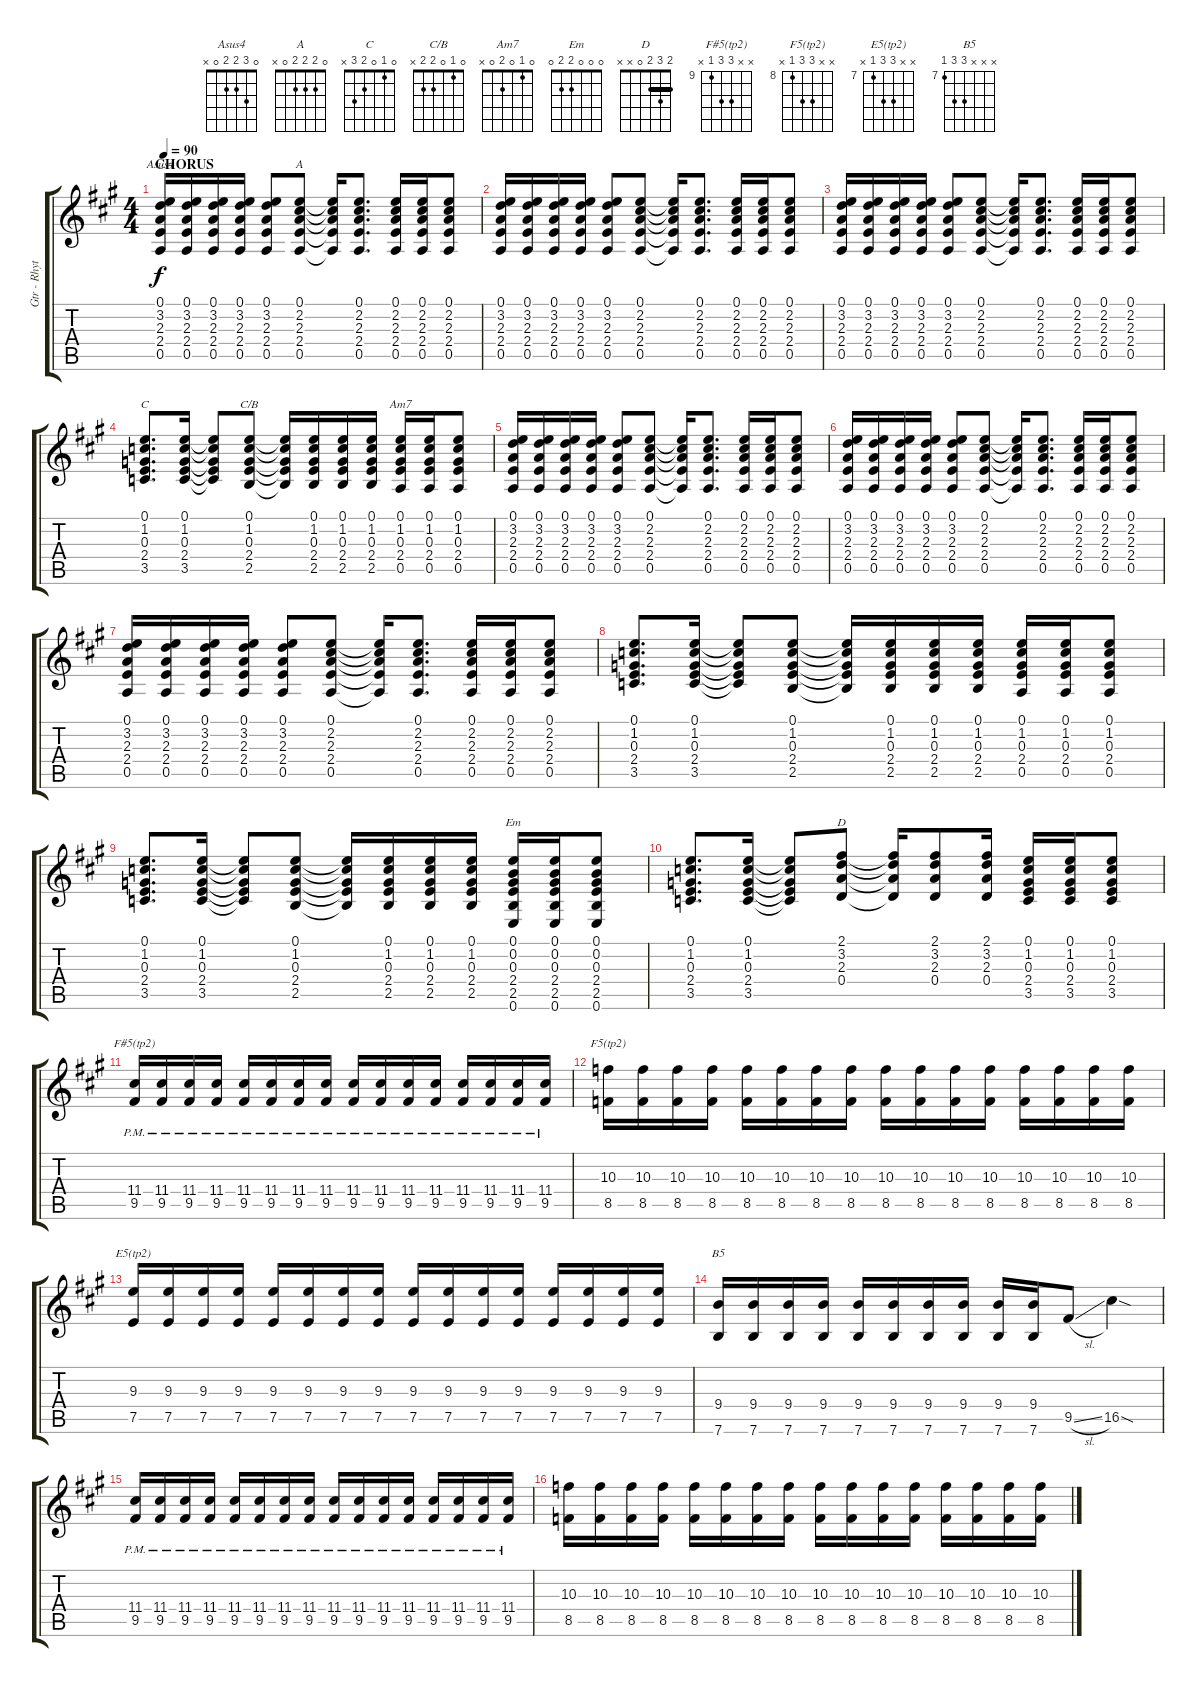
\track ("Gtr - Rhythm 1" "Gtr - Rhyt") {instrument overdrivenguitar}
\staff {score tabs}
\tuning (E4 B3 G3 D3 A2 E2) {hide}
\chord ("Asus4" 0 3 2 2 0 x)
\chord ("A" 0 2 2 2 0 x)
\chord ("C" 0 1 0 2 3 x)
\chord ("C/B" 0 1 0 2 2 x)
\chord ("Am7" 0 1 0 2 0 x)
\chord ("Em" 0 0 0 2 2 0)
\chord ("D" 2 3 2 0 x x) {barre 2}
\chord ("F#5(tp2)" x x 11 11 9 x) {firstfret 9}
\chord ("F5(tp2)" x x 10 10 8 x) {firstfret 8}
\chord ("E5(tp2)" x x 9 9 7 x) {firstfret 7}
\chord ("B5" x x x 9 9 7) {firstfret 7}
\ts (4 4)
\section ("" "CHORUS")
\tempo 90
\clef g2
\ks f#minor
(0.1 3.2 2.3 2.4 0.5).16{ch "Asus4" dy f} (0.1 3.2 2.3 2.4 0.5).16 (0.1 3.2 2.3 2.4 0.5).16 (0.1 3.2 2.3 2.4 0.5).16 (0.1 3.2 2.3 2.4 0.5).8 (0.1 2.2 2.3 2.4 0.5).8{ch "A"} (0.1{t} 2.2{t} 2.3{t} 2.4{t} 0.5{t}).16 (0.1 2.2 2.3 2.4 0.5).8{d} (0.1 2.2 2.3 2.4 0.5).16 (0.1 2.2 2.3 2.4 0.5).16 (0.1 2.2 2.3 2.4 0.5).8 |
(0.1 3.2 2.3 2.4 0.5).16 (0.1 3.2 2.3 2.4 0.5).16 (0.1 3.2 2.3 2.4 0.5).16 (0.1 3.2 2.3 2.4 0.5).16 (0.1 3.2 2.3 2.4 0.5).8 (0.1 2.2 2.3 2.4 0.5).8 (0.1{t} 2.2{t} 2.3{t} 2.4{t} 0.5{t}).16 (0.1 2.2 2.3 2.4 0.5).8{d} (0.1 2.2 2.3 2.4 0.5).16 (0.1 2.2 2.3 2.4 0.5).16 (0.1 2.2 2.3 2.4 0.5).8 |
(0.1 3.2 2.3 2.4 0.5).16 (0.1 3.2 2.3 2.4 0.5).16 (0.1 3.2 2.3 2.4 0.5).16 (0.1 3.2 2.3 2.4 0.5).16 (0.1 3.2 2.3 2.4 0.5).8 (0.1 2.2 2.3 2.4 0.5).8 (0.1{t} 2.2{t} 2.3{t} 2.4{t} 0.5{t}).16 (0.1 2.2 2.3 2.4 0.5).8{d} (0.1 2.2 2.3 2.4 0.5).16 (0.1 2.2 2.3 2.4 0.5).16 (0.1 2.2 2.3 2.4 0.5).8 |
(0.1 1.2 0.3 2.4 3.5).8{d ch "C"} (0.1 1.2 0.3 2.4 3.5).16 (0.1{t} 1.2{t} 0.3{t} 2.4{t} 3.5{t}).8 (0.1 1.2 0.3 2.4 2.5).8{ch "C/B"} (0.1{t} 1.2{t} 0.3{t} 2.4{t} 2.5{t}).16 (0.1 1.2 0.3 2.4 2.5).16 (0.1 1.2 0.3 2.4 2.5).16 (0.1 1.2 0.3 2.4 2.5).16 (0.1 1.2 0.3 2.4 0.5).16{ch "Am7"} (0.1 1.2 0.3 2.4 0.5).16 (0.1 1.2 0.3 2.4 0.5).8 |
(0.1 3.2 2.3 2.4 0.5).16 (0.1 3.2 2.3 2.4 0.5).16 (0.1 3.2 2.3 2.4 0.5).16 (0.1 3.2 2.3 2.4 0.5).16 (0.1 3.2 2.3 2.4 0.5).8 (0.1 2.2 2.3 2.4 0.5).8 (0.1{t} 2.2{t} 2.3{t} 2.4{t} 0.5{t}).16 (0.1 2.2 2.3 2.4 0.5).8{d} (0.1 2.2 2.3 2.4 0.5).16 (0.1 2.2 2.3 2.4 0.5).16 (0.1 2.2 2.3 2.4 0.5).8 |
(0.1 3.2 2.3 2.4 0.5).16 (0.1 3.2 2.3 2.4 0.5).16 (0.1 3.2 2.3 2.4 0.5).16 (0.1 3.2 2.3 2.4 0.5).16 (0.1 3.2 2.3 2.4 0.5).8 (0.1 2.2 2.3 2.4 0.5).8 (0.1{t} 2.2{t} 2.3{t} 2.4{t} 0.5{t}).16 (0.1 2.2 2.3 2.4 0.5).8{d} (0.1 2.2 2.3 2.4 0.5).16 (0.1 2.2 2.3 2.4 0.5).16 (0.1 2.2 2.3 2.4 0.5).8 |
(0.1 3.2 2.3 2.4 0.5).16 (0.1 3.2 2.3 2.4 0.5).16 (0.1 3.2 2.3 2.4 0.5).16 (0.1 3.2 2.3 2.4 0.5).16 (0.1 3.2 2.3 2.4 0.5).8 (0.1 2.2 2.3 2.4 0.5).8 (0.1{t} 2.2{t} 2.3{t} 2.4{t} 0.5{t}).16 (0.1 2.2 2.3 2.4 0.5).8{d} (0.1 2.2 2.3 2.4 0.5).16 (0.1 2.2 2.3 2.4 0.5).16 (0.1 2.2 2.3 2.4 0.5).8 |
(0.1 1.2 0.3 2.4 3.5).8{d} (0.1 1.2 0.3 2.4 3.5).16 (0.1{t} 1.2{t} 0.3{t} 2.4{t} 3.5{t}).8 (0.1 1.2 0.3 2.4 2.5).8 (0.1{t} 1.2{t} 0.3{t} 2.4{t} 2.5{t}).16 (0.1 1.2 0.3 2.4 2.5).16 (0.1 1.2 0.3 2.4 2.5).16 (0.1 1.2 0.3 2.4 2.5).16 (0.1 1.2 0.3 2.4 0.5).16 (0.1 1.2 0.3 2.4 0.5).16 (0.1 1.2 0.3 2.4 0.5).8 |
(0.1 1.2 0.3 2.4 3.5).8{d} (0.1 1.2 0.3 2.4 3.5).16 (0.1{t} 1.2{t} 0.3{t} 2.4{t} 3.5{t}).8 (0.1 1.2 0.3 2.4 2.5).8 (0.1{t} 1.2{t} 0.3{t} 2.4{t} 2.5{t}).16 (0.1 1.2 0.3 2.4 2.5).16 (0.1 1.2 0.3 2.4 2.5).16 (0.1 1.2 0.3 2.4 2.5).16 (0.1 0.2 0.3 2.4 2.5 0.6).16{ch "Em"} (0.1 0.2 0.3 2.4 2.5 0.6).16 (0.1 0.2 0.3 2.4 2.5 0.6).8 |
(0.1 1.2 0.3 2.4 3.5).8{d} (0.1 1.2 0.3 2.4 3.5).16 (0.1{t} 1.2{t} 0.3{t} 2.4{t} 3.5{t}).8 (2.1 3.2 2.3 0.4).8{ch "D"} (2.1{t} 3.2{t} 2.3{t} 0.4{t}).16 (2.1 3.2 2.3 0.4).8 (2.1 3.2 2.3 0.4).16 (0.1 1.2 0.3 2.4 3.5).16 (0.1 1.2 0.3 2.4 3.5).16 (0.1 1.2 0.3 2.4 3.5).8 |
(11.4{pm} 9.5{pm}).16{ch "F#5(tp2)" instrument overdrivenguitar} (11.4{pm} 9.5{pm}).16 (11.4{pm} 9.5{pm}).16 (11.4{pm} 9.5{pm}).16 (11.4{pm} 9.5{pm}).16 (11.4{pm} 9.5{pm}).16 (11.4{pm} 9.5{pm}).16 (11.4{pm} 9.5{pm}).16 (11.4{pm} 9.5{pm}).16 (11.4{pm} 9.5{pm}).16 (11.4{pm} 9.5{pm}).16 (11.4{pm} 9.5{pm}).16 (11.4{pm} 9.5{pm}).16 (11.4{pm} 9.5{pm}).16 (11.4{pm} 9.5{pm}).16 (11.4{pm} 9.5{pm}).16 |
(10.3 8.5).16{ch "F5(tp2)"} (10.3 8.5).16 (10.3 8.5).16 (10.3 8.5).16 (10.3 8.5).16 (10.3 8.5).16 (10.3 8.5).16 (10.3 8.5).16 (10.3 8.5).16 (10.3 8.5).16 (10.3 8.5).16 (10.3 8.5).16 (10.3 8.5).16 (10.3 8.5).16 (10.3 8.5).16 (10.3 8.5).16 |
(9.3 7.5).16{ch "E5(tp2)"} (9.3 7.5).16 (9.3 7.5).16 (9.3 7.5).16 (9.3 7.5).16 (9.3 7.5).16 (9.3 7.5).16 (9.3 7.5).16 (9.3 7.5).16 (9.3 7.5).16 (9.3 7.5).16 (9.3 7.5).16 (9.3 7.5).16 (9.3 7.5).16 (9.3 7.5).16 (9.3 7.5).16 |
(9.4 7.6).16{ch "B5"} (9.4 7.6).16 (9.4 7.6).16 (9.4 7.6).16 (9.4 7.6).16 (9.4 7.6).16 (9.4 7.6).16 (9.4 7.6).16 (9.4 7.6).16 (9.4 7.6).16 9.5{sl}.8 16.5{sod}.4 |
(11.4{pm} 9.5{pm}).16 (11.4{pm} 9.5{pm}).16 (11.4{pm} 9.5{pm}).16 (11.4{pm} 9.5{pm}).16 (11.4{pm} 9.5{pm}).16 (11.4{pm} 9.5{pm}).16 (11.4{pm} 9.5{pm}).16 (11.4{pm} 9.5{pm}).16 (11.4{pm} 9.5{pm}).16 (11.4{pm} 9.5{pm}).16 (11.4{pm} 9.5{pm}).16 (11.4{pm} 9.5{pm}).16 (11.4{pm} 9.5{pm}).16 (11.4{pm} 9.5{pm}).16 (11.4{pm} 9.5{pm}).16 (11.4{pm} 9.5{pm}).16 |
(10.3 8.5).16 (10.3 8.5).16 (10.3 8.5).16 (10.3 8.5).16 (10.3 8.5).16 (10.3 8.5).16 (10.3 8.5).16 (10.3 8.5).16 (10.3 8.5).16 (10.3 8.5).16 (10.3 8.5).16 (10.3 8.5).16 (10.3 8.5).16 (10.3 8.5).16 (10.3 8.5).16 (10.3 8.5).16
